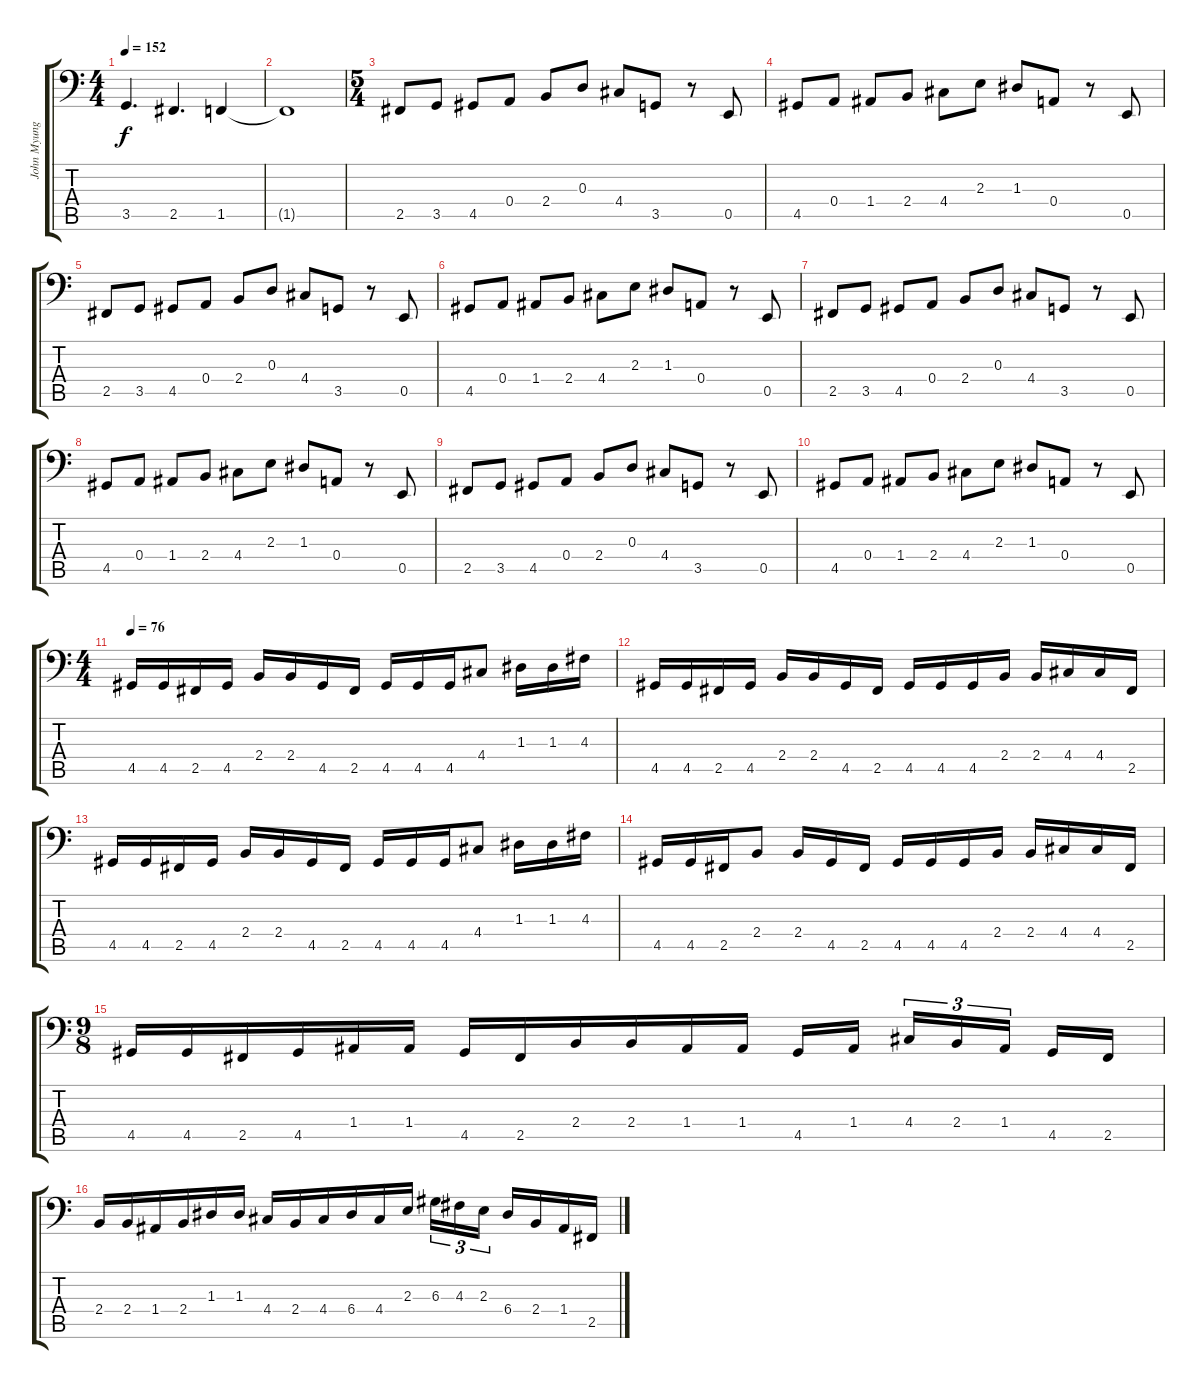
\track ("John Myung (Bass)" "John Myung") {instrument electricbassfinger}
\staff {score tabs}
\tuning (C3 G2 D2 A1 E1 B0) {hide}
\ts (4 4)
\tempo 152
\clef f4
\ks c
3.5.4{d dy f} 2.5.4{d} 1.5.4 |
1.5{t}.1 |
\ts (5 4)
2.5.8 3.5.8 4.5.8 0.4.8 2.4.8 0.3.8 4.4.8 3.5.8 r.8 0.5.8 |
4.5.8 0.4.8 1.4.8 2.4.8 4.4.8 2.3.8 1.3.8 0.4.8 r.8 0.5.8 |
2.5.8 3.5.8 4.5.8 0.4.8 2.4.8 0.3.8 4.4.8 3.5.8 r.8 0.5.8 |
4.5.8 0.4.8 1.4.8 2.4.8 4.4.8 2.3.8 1.3.8 0.4.8 r.8 0.5.8 |
2.5.8 3.5.8 4.5.8 0.4.8 2.4.8 0.3.8 4.4.8 3.5.8 r.8 0.5.8 |
4.5.8 0.4.8 1.4.8 2.4.8 4.4.8 2.3.8 1.3.8 0.4.8 r.8 0.5.8 |
2.5.8 3.5.8 4.5.8 0.4.8 2.4.8 0.3.8 4.4.8 3.5.8 r.8 0.5.8 |
4.5.8 0.4.8 1.4.8 2.4.8 4.4.8 2.3.8 1.3.8 0.4.8 r.8 0.5.8 |
\ts (4 4)
\tempo 76
4.5.16 4.5.16 2.5.16 4.5.16 2.4.16 2.4.16 4.5.16 2.5.16 4.5.16 4.5.16 4.5.16 4.4.8 1.3.16 1.3.16 4.3.16 |
4.5.16 4.5.16 2.5.16 4.5.16 2.4.16 2.4.16 4.5.16 2.5.16 4.5.16 4.5.16 4.5.16 2.4.16 2.4.16 4.4.16 4.4.16 2.5.16 |
4.5.16 4.5.16 2.5.16 4.5.16 2.4.16 2.4.16 4.5.16 2.5.16 4.5.16 4.5.16 4.5.16 4.4.8 1.3.16 1.3.16 4.3.16 |
4.5.16 4.5.16 2.5.16 2.4.8 2.4.16 4.5.16 2.5.16 4.5.16 4.5.16 4.5.16 2.4.16 2.4.16 4.4.16 4.4.16 2.5.16 |
\ts (9 8)
4.5.16 4.5.16 2.5.16 4.5.16 1.4.16 1.4.16 4.5.16 2.5.16 2.4.16 2.4.16 1.4.16 1.4.16 4.5.16 1.4.16{beam splitsecondary} 4.4.16{tu (3 2)} 2.4.16{tu (3 2)} 1.4.16{tu (3 2) beam splitsecondary} 4.5.16 2.5.16 |
2.4.16 2.4.16 1.4.16 2.4.16 1.3.16 1.3.16 4.4.16 2.4.16 4.4.16 6.4.16 4.4.16 2.3.16 6.3.16{tu (3 2)} 4.3.16{tu (3 2)} 2.3.16{tu (3 2) beam splitsecondary} 6.4.16 2.4.16 1.4.16 2.5.16
